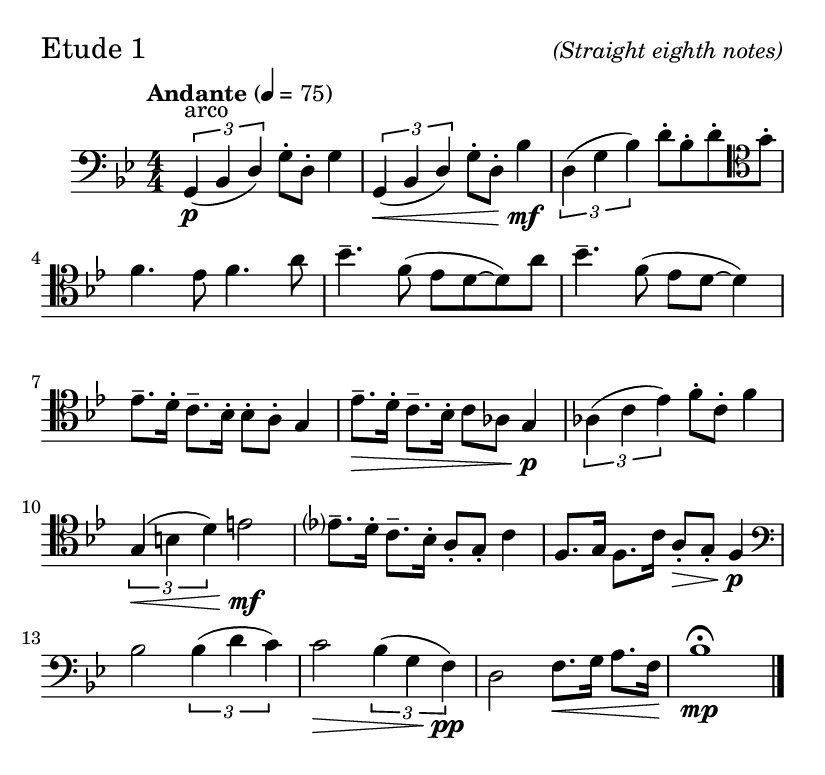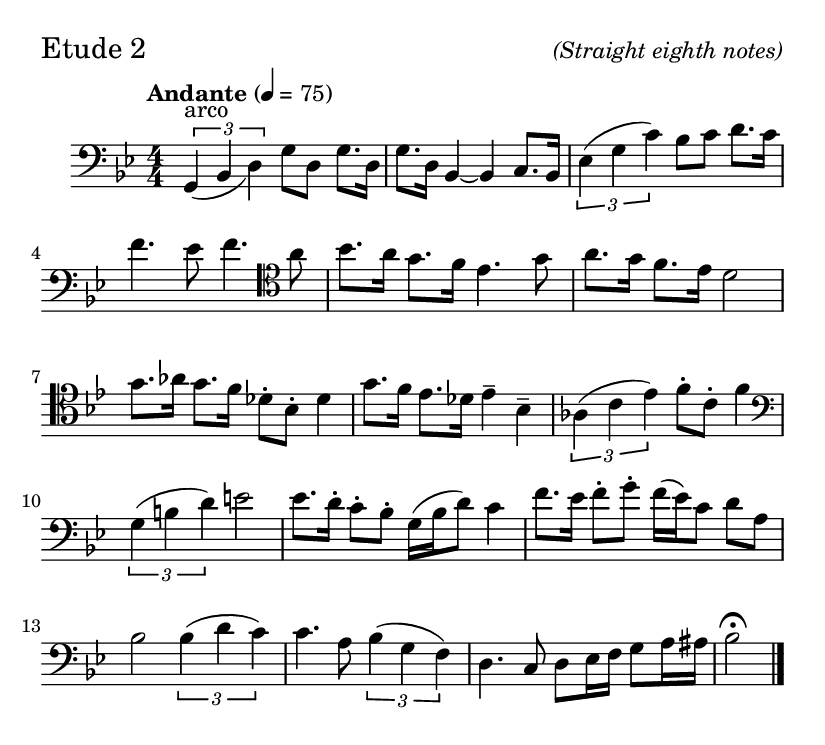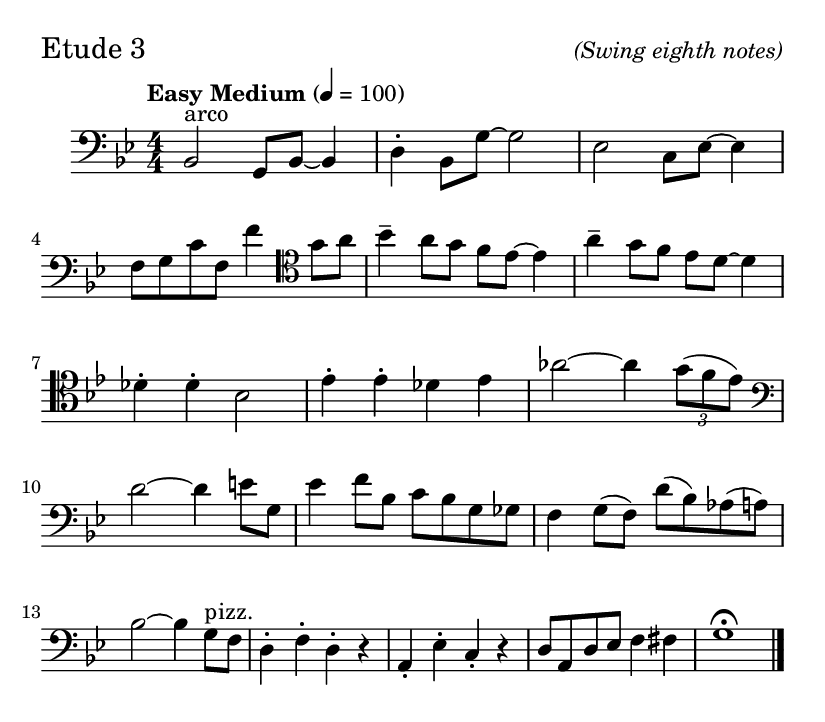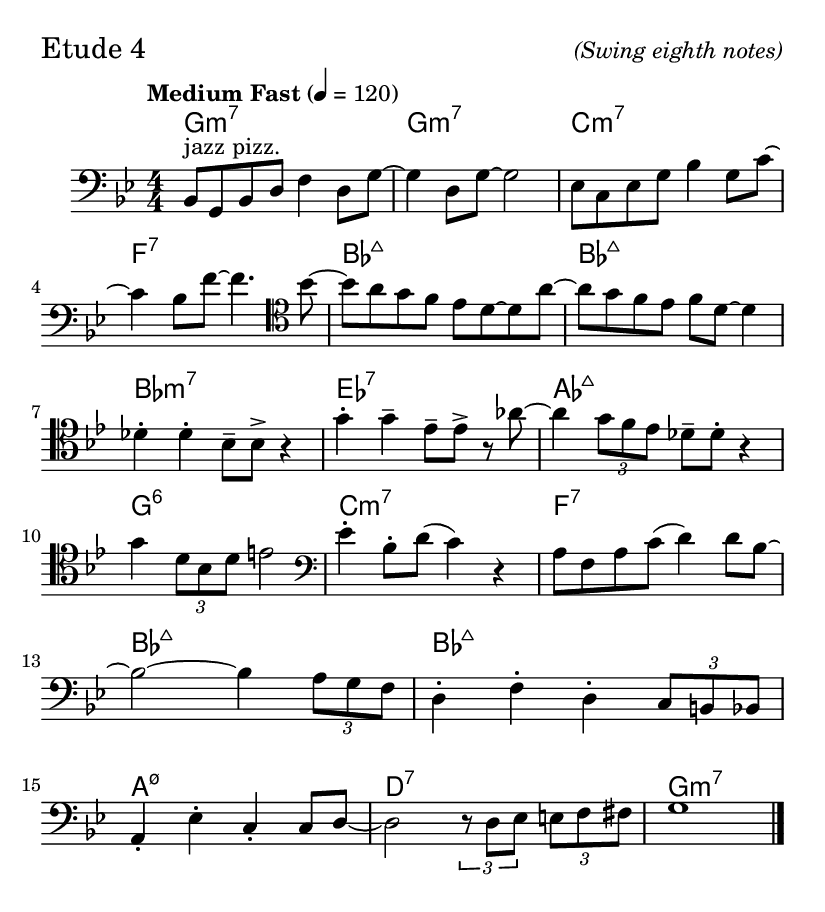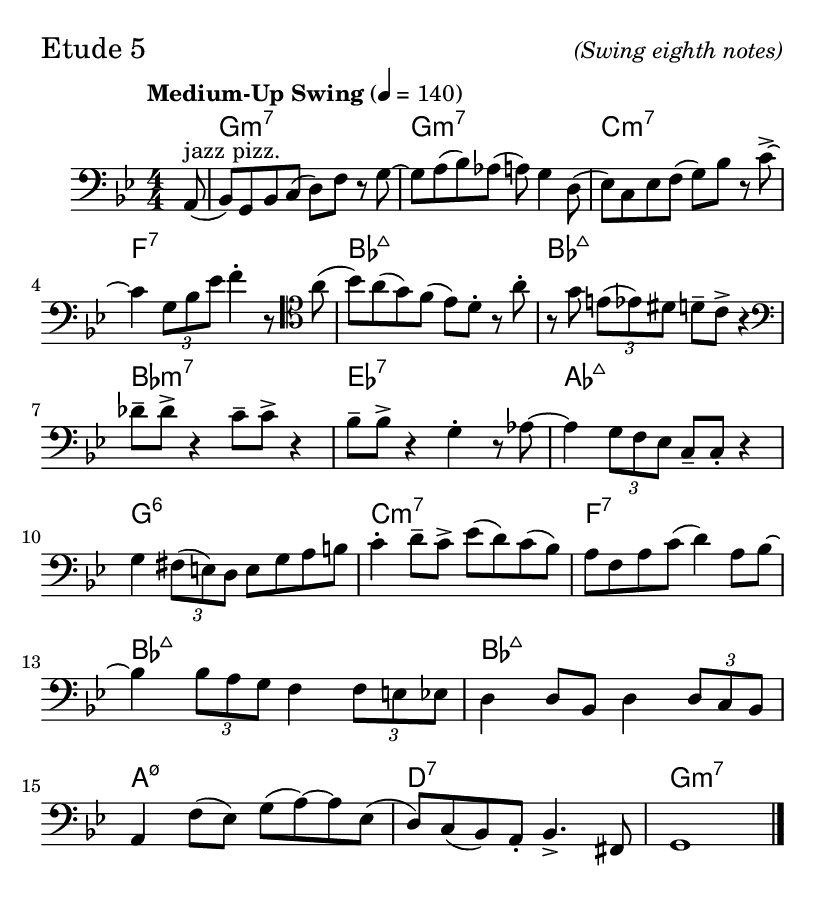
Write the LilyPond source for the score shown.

\header {
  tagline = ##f
}

\paper {
  #(set-paper-size "half letter")
  #(define top-margin (* 0.75 in))
  %horizontal-shift = 6\mm
  max-systems-per-page = 6
  print-page-number = ##f
}
\layout {
  indent = 0.5\cm
  \context {
    \StaffGroup
    \override StaffGrouper.staff-staff-spacing.basic-distance = #4
  }
}

theChords = \chordmode {
  \once \omit r8 g1:m7 g1:m7 c:m7 f:7
  bes:maj7 bes:maj7 bes:m7 ees:7
  aes:maj7 g:6 c:m7 f:7
  bes:maj7 bes:maj7 a:m7.5- d:7
  g:m7

}



\bookpart {
  \header {
   piece = \markup { \fontsize #2 "Etude 1" }
   opus = \markup { \italic "(Straight eighth notes)" }
  }
\score {
  \relative c' {
  %Notes for Etude 1
  \clef bass
  \key bes \major
  \tempo "Andante" 4 = 75
  \numericTimeSignature \time 4/4
  \slurDown
    \tuplet 3/2{g,4^\markup{"arco"}\p (bes \once \stemUp d)} g8\staccato d8\staccato g4 | \tuplet 3/2{g,4\< (bes \once \stemUp d)} g8\staccato d8\staccato bes'4\!\mf |
    \slurUp
    \tuplet 3/2{d,4 (g bes)} d8\staccato bes\staccato d\staccato \clef tenor  g\staccato |
    \break
    f4. ees8 f4. a8|
    bes4.\tenuto f8 (ees d8~d8) a'8 | bes4.\tenuto f8 (ees8 d8~d4) | 
    \break
    ees8.\tenuto d16\staccato c8.\tenuto bes16\staccato bes8\staccato a\staccato g4 |
    ees'8.\>\tenuto d16\staccato c8.\tenuto bes16\staccato c8 aes8 g4\!\p |
    \tuplet 3/2{aes4 (c ees)} f8\staccato c\staccato f4|
    \break
    \tuplet 3/2{g,4\< (b d)} e2\!\mf | ees?8.\tenuto d16\staccato c8.\tenuto bes16\staccato a8\staccato g\staccato c4 |
    f,8. g16 f8. c'16 a8\staccato\> g8\staccato f4\!\p | 
    \break
    \clef bass bes2 \tuplet 3/2{bes4 (d c)} |
    c2\> \tuplet 3/2{bes4 (g f\!\pp)} |d2 f8.\< g16 a8. f16 | bes1\!\mp\fermata \bar "|."
  }

  \layout {}
  \midi {}
}
}

\bookpart {
  \header {
   piece = \markup { \fontsize #2 "Etude 2" }
   opus = \markup { \italic "(Straight eighth notes)" }
  }
\score {
  \relative c {
  %Etude 2
  \clef bass
  \key bes \major
  \tempo "Andante" 4 = 75
  \numericTimeSignature \time 4/4
  \slurDown
  \tuplet 3/2{g4^\markup{"arco"} (bes d)} g8 d8 g8. d16| g8. d16 bes4~bes4 c8. bes16 | 
  \slurUp
  \tuplet 3/2{ees4 (g c)} bes8 c8 d8. c16|
  \break
   f4. ees8 f4. \clef tenor a8 |
   bes8. a16 g8. f16 ees4. g8 | a8. g16 f8. ees16 d2 |
   \break
   g8. aes16 g8. f16 des8\staccato bes\staccato des4 | g8. f16 ees8. des16 ees4\tenuto bes\tenuto |
   
   \tuplet 3/2{aes4 (c ees)} f8\staccato c8\staccato f4 |
   \break
    \clef bass \tuplet 3/2{g,4 (b d)} e2 |
   ees8. d16\staccato c8\staccato bes\staccato g16 (bes16 d8) c4 | f8. ees16 f8\staccato g\staccato f16 (ees16) c8 d8 a8 |
   \break
   bes2 \tuplet 3/2{bes4 (d c)} | c4. a8 \tuplet 3/2{bes4 (g f)} d4. c8d8 ees16 f16 g8 a16 ais16 |
   bes2\fermata \bar "|."


  }

  %\layout {}
  %\midi {}
}
}

\bookpart {
  \header {
   piece = \markup { \fontsize #2 "Etude 3" }
   opus = \markup { \italic "(Swing eighth notes)" }
  }
\score {
  \relative c {
  %Etude 4
  \clef bass
  \key bes \major
  \numericTimeSignature \time 4/4
  \tempo "Easy Medium" 4 = 100
  bes2^\markup{"arco"} g8 bes8~bes4 | d4\staccato bes8 g'8~g2 | ees2 c8 ees8~ees4 |
  \break
  f8 g8 c8 f,8 f'4 \clef tenor g8 a8 |
  bes4\tenuto a8 g8 f8 ees8~ees4 | a4\tenuto g8 f8 ees8 d8~d4 | 
  \break
  des4\staccato des4\staccato bes2 | ees4\staccato ees4\staccato des4  ees4 |
  aes2~aes4 \tuplet 3/2 {g8 (f8 ees)} |
  \break
   \clef bass d2~d4 e8 g,8 |
  ees'4 f8 bes,8 c8 bes8 g8 ges8 | f4 g8 (f8) d'8 (bes) aes (a) |
  \break
  bes2~bes4 g8^\markup{"pizz."} f8 | d4\staccato f\staccato  d4\staccato r4 | a4\staccato ees'\staccato c\staccato  r4 |
  d8 a8 d8 ees8 f4 fis4 |
  g1\fermata \bar "|."


  }

  %\layout {}
  %\midi {}
}
}

theChordsfour = \chordmode {
  g1:m7 g1:m7 c:m7 f:7
  bes:maj7 bes:maj7 bes:m7 ees:7
  aes:maj7 g:6 c:m7 f:7
  bes:maj7 bes:maj7 a:m7.5- d:7
  g:m7

}

Notesfour = \relative c' {
  %Etude 4
  \clef bass
  \key bes \major
  \tempo "Medium Fast" 4 = 120
   \numericTimeSignature \time 4/4
  bes,8^\markup{"jazz pizz."} g8 bes8 d8 f4 d8 g~|g4 d8 g8~g2 | ees8 c8 ees g8 bes4 g8 c8~|
  \break
   c4 bes8 f'8~f4. \clef tenor bes8~|
  bes8 a8 g f ees d8~d8 a'8~|a8 g8 f8 ees8 f8 d8~d4 |
  \break
   des4\staccato des4\staccato bes8\tenuto bes8\accent r4 | g'4\staccato g4\tenuto ees8\tenuto ees\accent r8 aes8~|
   aes4 \tuplet 3/2{g8 f ees} des8\tenuto des8\staccato r4 |
   \break
  g4 \tuplet 3/2{d8 bes d} e2 |
   \clef bass ees4\staccato bes8\staccato d8 (c4) r4 | a8 f8 a8 c8 (d4) d8 bes~ |
   \break
   bes2~bes4 \tuplet 3/2{a8 g8 f8} |d4\staccato f4\staccato d4\staccato \tuplet 3/2{c8 b bes} |
   \break
   a4\staccato ees'\staccato c4\staccato c8 d8~| d2 \tuplet 3/2{r8 d8 ees8} \tuplet 3/2{e8 f fis} |
   g1 \bar "|."
   

    }

\bookpart {
  \header {
   piece = \markup { \fontsize #2 "Etude 4" }
   opus = \markup { \italic "(Swing eighth notes)" }
  }
\score {
  <<
    \new ChordNames {
      %\set chordChanges = ##t
      \theChordsfour
    }
    \new Staff \Notesfour
  >>


  %\layout {}
  %\midi {}
}
}



Notesfive =  \relative c {
  %Etude 5
  \clef bass
  \key bes \major
  \numericTimeSignature \time 4/4
  \tempo "Medium-Up Swing" 4 = 140
    \partial 8 (a8^\markup{"jazz pizz."} bes8) g bes c (d) f r8 g8~|g8 a8 (bes) aes (a) g4 d8 (ees8) c ees8 f8 (g8) bes8 r8 c8\accent~|
    \break
    c4 \tuplet 3/2 {g8 bes ees} f4\staccato r8 
    \clef tenor
    a8
    (bes8) a8 (g8) f8 (ees) d8\staccato r8 a'\staccato | r8 g \tuplet 3/2{e8 (ees8) dis} d8\tenuto c8\accent r4 |
    \break
    \clef bass des8\tenuto des8\accent r4  c8\tenuto c8\accent r4 | 
    bes8\tenuto bes8\accent r4 g4\staccato r8 aes8~| aes4 \tuplet 3/2 {g8 f8 ees} c8\tenuto c8\staccato r4 |
    \break
    g'4 \tuplet 3/2 {fis8 (e) d} e8 g8 a8 b8 | c4\staccato d8\tenuto c8\accent ees8 (d8) c8 (bes8) |
    a8 f8 a8 c8 (d4) a8 bes8~|
    \break
    bes4 \tuplet 3/2{bes8 a8 g8} f4 \tuplet 3/2{f8 e ees} |
    d4 d8 bes8 d4 \tuplet 3/2{d8 c8 bes8} |
    \break
    a4 f'8 (ees8) g (a)~a8 ees (d8) c8 (bes8) a\staccato bes4.\accent fis8 
    g1 \bar "|."
    }

theChordsfive = \chordmode {
  \once \omit r8 g1:m7 g1:m7 c:m7 f:7
  bes:maj7 bes:maj7 bes:m7 ees:7
  aes:maj7 g:6 c:m7 f:7
  bes:maj7 bes:maj7 a:m7.5- d:7
  g:m7

}


\bookpart {
  \header {
   piece = \markup { \fontsize #2 "Etude 5" }
   opus = \markup { \italic "(Swing eighth notes)" }
  }



\score {
  <<
    \new ChordNames {
      %\set chordChanges = ##t
      \theChordsfive
    }
    \new Staff \Notesfive
  >>

  %\layout {}
  %\midi {}
}
}